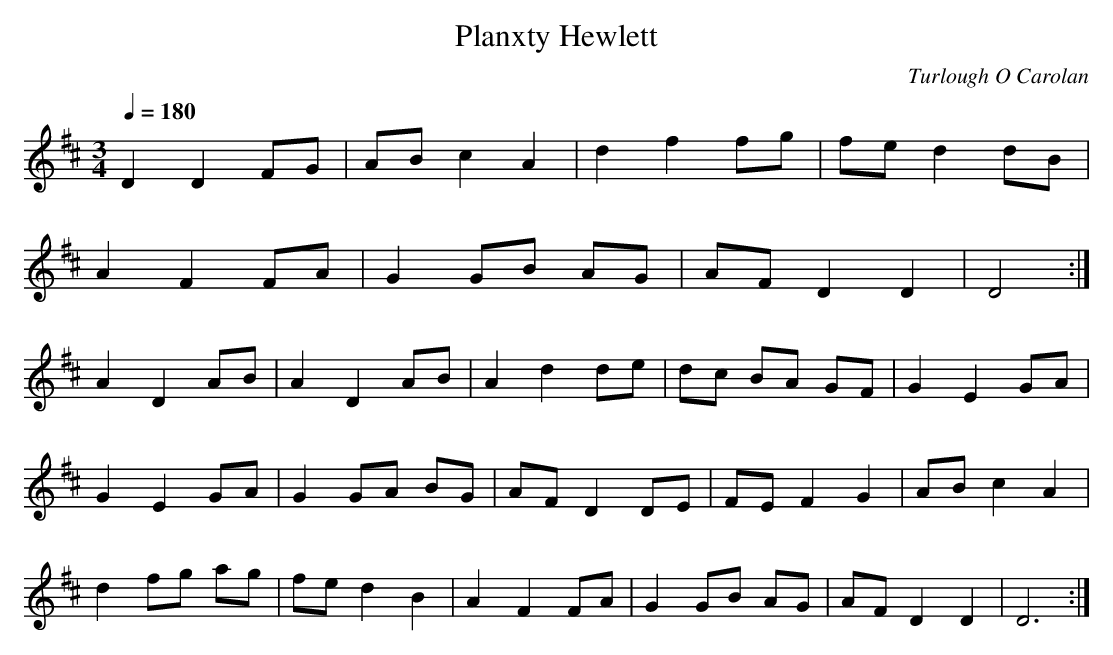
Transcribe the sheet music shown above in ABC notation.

X:1
T:Planxty Hewlett
C:Turlough O Carolan
L:1/8
M:3/4
Q:1/4=180
K:D
D2D2FG|AB c2A2|d2f2fg|fe d2dB|
A2F2FA|G2GB AG|AF D2D2|D4:|
A2D2AB|A2D2AB|A2d2de|dc BA GF|G2E2GA|
G2E2GA|G2GA BG|AF D2DE|FE F2G2|AB c2A2|
d2fg ag|fe d2B2|A2F2FA|G2GB AG|AF D2D2|D6:|
